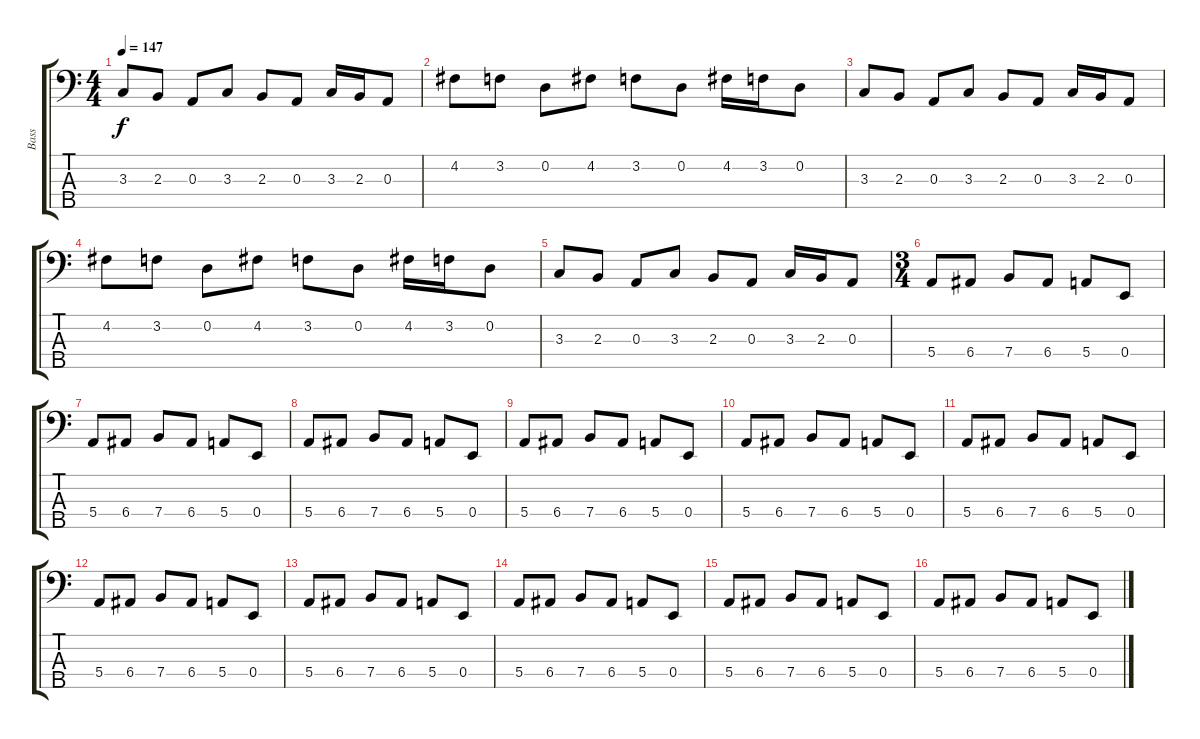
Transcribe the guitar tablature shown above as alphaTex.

\track ("Bass" "Bass") {instrument electricbasspick}
\staff {score tabs}
\tuning (G2 D2 A1 E1 B0) {hide}
\ts (4 4)
\tempo 147
\clef f4
\ks c
3.3.8{dy f} 2.3.8 0.3.8 3.3.8 2.3.8 0.3.8 3.3.16 2.3.16 0.3.8 |
4.2.8 3.2.8 0.2.8 4.2.8 3.2.8 0.2.8 4.2.16 3.2.16 0.2.8 |
3.3.8 2.3.8 0.3.8 3.3.8 2.3.8 0.3.8 3.3.16 2.3.16 0.3.8 |
4.2.8 3.2.8 0.2.8 4.2.8 3.2.8 0.2.8 4.2.16 3.2.16 0.2.8 |
3.3.8 2.3.8 0.3.8 3.3.8 2.3.8 0.3.8 3.3.16 2.3.16 0.3.8 |
\ts (3 4)
5.4.8 6.4.8 7.4.8 6.4.8 5.4.8 0.4.8 |
5.4.8 6.4.8 7.4.8 6.4.8 5.4.8 0.4.8 |
5.4.8 6.4.8 7.4.8 6.4.8 5.4.8 0.4.8 |
5.4.8 6.4.8 7.4.8 6.4.8 5.4.8 0.4.8 |
5.4.8 6.4.8 7.4.8 6.4.8 5.4.8 0.4.8 |
5.4.8 6.4.8 7.4.8 6.4.8 5.4.8 0.4.8 |
5.4.8 6.4.8 7.4.8 6.4.8 5.4.8 0.4.8 |
5.4.8 6.4.8 7.4.8 6.4.8 5.4.8 0.4.8 |
5.4.8 6.4.8 7.4.8 6.4.8 5.4.8 0.4.8 |
5.4.8 6.4.8 7.4.8 6.4.8 5.4.8 0.4.8 |
5.4.8 6.4.8 7.4.8 6.4.8 5.4.8 0.4.8
